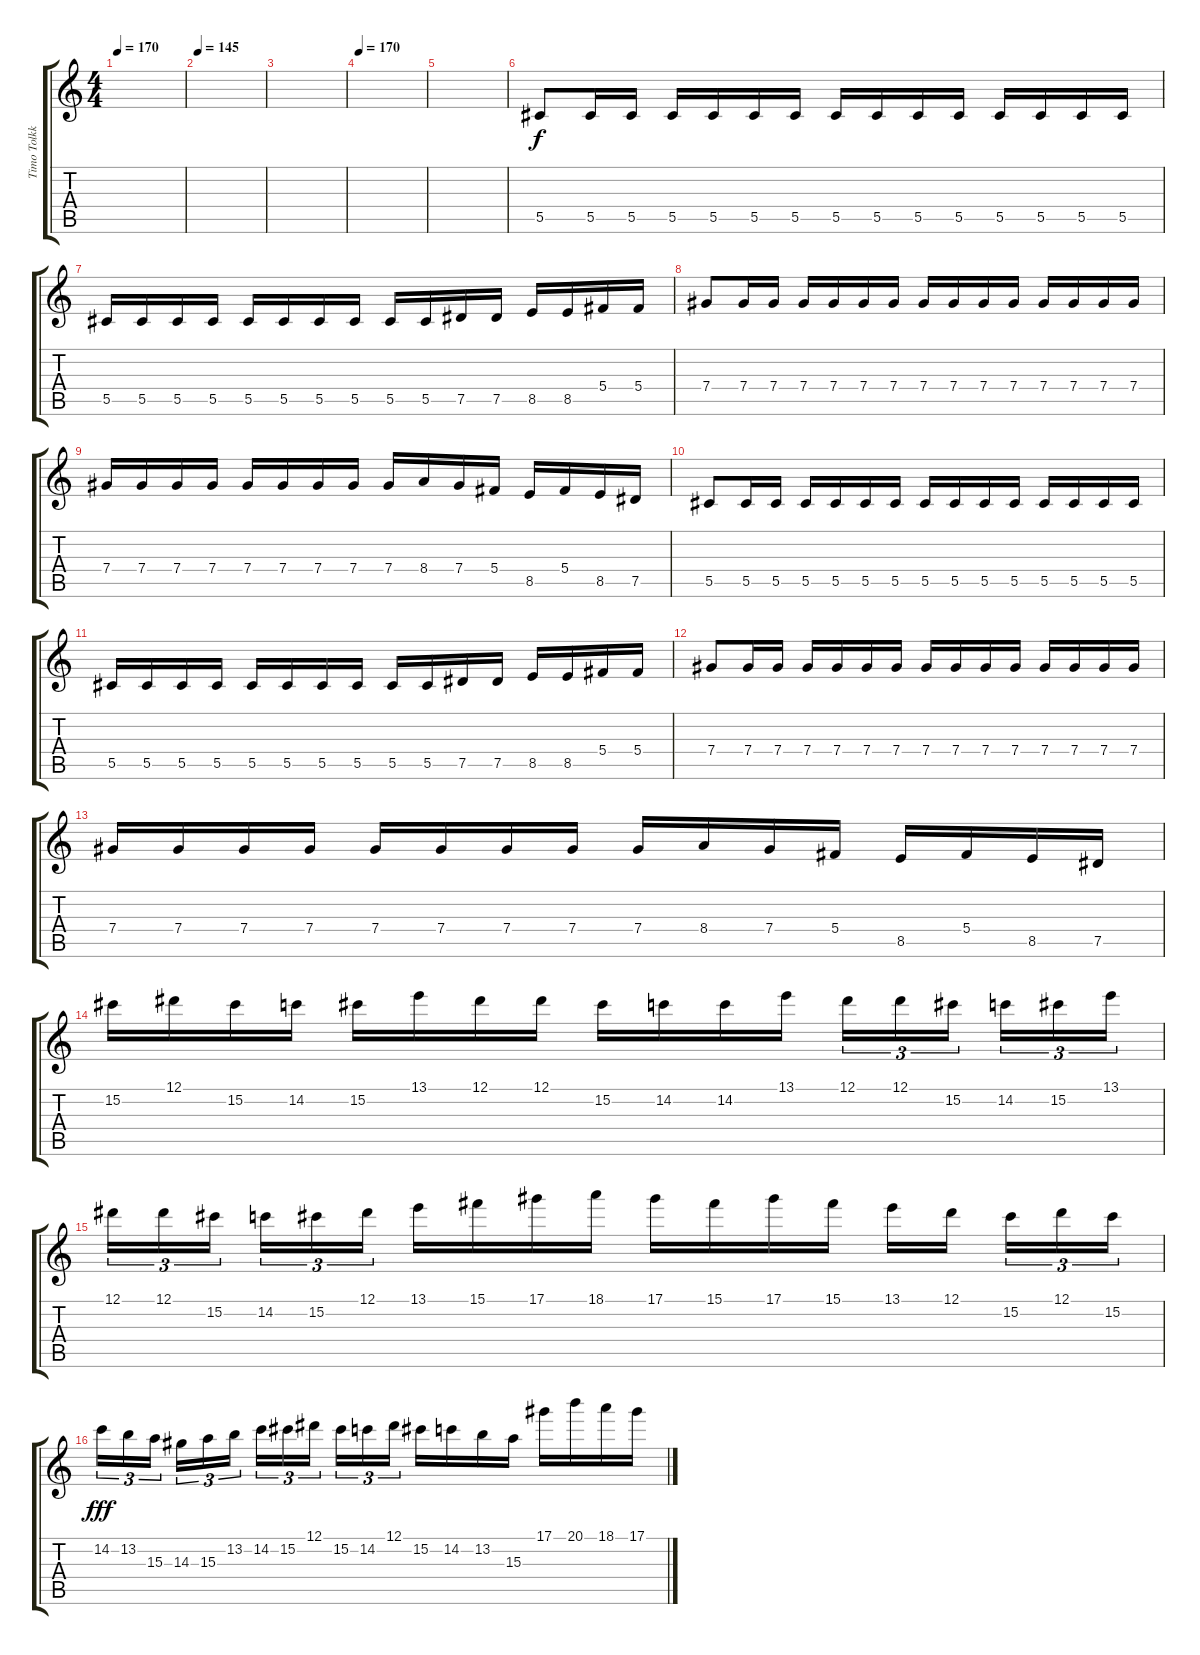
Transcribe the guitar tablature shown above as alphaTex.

\track ("Timo Tolkki (Lead Guitar)" "Timo Tolkk") {instrument overdrivenguitar}
\staff {score tabs}
\tuning (Eb4 Bb3 Gb3 Db3 Ab2 Eb2) {hide}
\ts (4 4)
\tempo 170
\clef g2
\ks c
|
\tempo 145
|
|
\tempo 170
|
|
5.5.8 5.5.16 5.5.16 5.5.16 5.5.16 5.5.16 5.5.16 5.5.16 5.5.16 5.5.16 5.5.16 5.5.16 5.5.16 5.5.16 5.5.16 |
5.5.16 5.5.16 5.5.16 5.5.16 5.5.16 5.5.16 5.5.16 5.5.16 5.5.16 5.5.16 7.5.16 7.5.16 8.5.16 8.5.16 5.4.16 5.4.16 |
7.4.8 7.4.16 7.4.16 7.4.16 7.4.16 7.4.16 7.4.16 7.4.16 7.4.16 7.4.16 7.4.16 7.4.16 7.4.16 7.4.16 7.4.16 |
7.4.16 7.4.16 7.4.16 7.4.16 7.4.16 7.4.16 7.4.16 7.4.16 7.4.16 8.4.16 7.4.16 5.4.16 8.5.16 5.4.16 8.5.16 7.5.16 |
5.5.8 5.5.16 5.5.16 5.5.16 5.5.16 5.5.16 5.5.16 5.5.16 5.5.16 5.5.16 5.5.16 5.5.16 5.5.16 5.5.16 5.5.16 |
5.5.16 5.5.16 5.5.16 5.5.16 5.5.16 5.5.16 5.5.16 5.5.16 5.5.16 5.5.16 7.5.16 7.5.16 8.5.16 8.5.16 5.4.16 5.4.16 |
7.4.8 7.4.16 7.4.16 7.4.16 7.4.16 7.4.16 7.4.16 7.4.16 7.4.16 7.4.16 7.4.16 7.4.16 7.4.16 7.4.16 7.4.16 |
7.4.16 7.4.16 7.4.16 7.4.16 7.4.16 7.4.16 7.4.16 7.4.16 7.4.16 8.4.16 7.4.16 5.4.16 8.5.16 5.4.16 8.5.16 7.5.16 |
15.2.16 12.1.16 15.2.16 14.2.16 15.2.16 13.1.16 12.1.16 12.1.16 15.2.16 14.2.16 14.2.16 13.1.16 12.1.16{tu (3 2)} 12.1.16{tu (3 2)} 15.2.16{tu (3 2)} 14.2.16{tu (3 2)} 15.2.16{tu (3 2)} 13.1.16{tu (3 2)} |
12.1.16{tu (3 2)} 12.1.16{tu (3 2)} 15.2.16{tu (3 2)} 14.2.16{tu (3 2)} 15.2.16{tu (3 2)} 12.1.16{tu (3 2)} 13.1.16 15.1.16 17.1.16 18.1.16 17.1.16 15.1.16 17.1.16 15.1.16 13.1.16 12.1.16 15.2.16{tu (3 2)} 12.1.16{tu (3 2)} 15.2.16{tu (3 2) dy f} |
14.2.16{tu (3 2) dy fff} 13.2.16{tu (3 2)} 15.3.16{tu (3 2)} 14.3.16{tu (3 2)} 15.3.16{tu (3 2)} 13.2.16{tu (3 2)} 14.2.16{tu (3 2)} 15.2.16{tu (3 2)} 12.1.16{tu (3 2)} 15.2.16{tu (3 2)} 14.2.16{tu (3 2)} 12.1.16{tu (3 2)} 15.2.16 14.2.16 13.2.16 15.3.16 17.1.16 20.1.16 18.1.16 17.1.16
